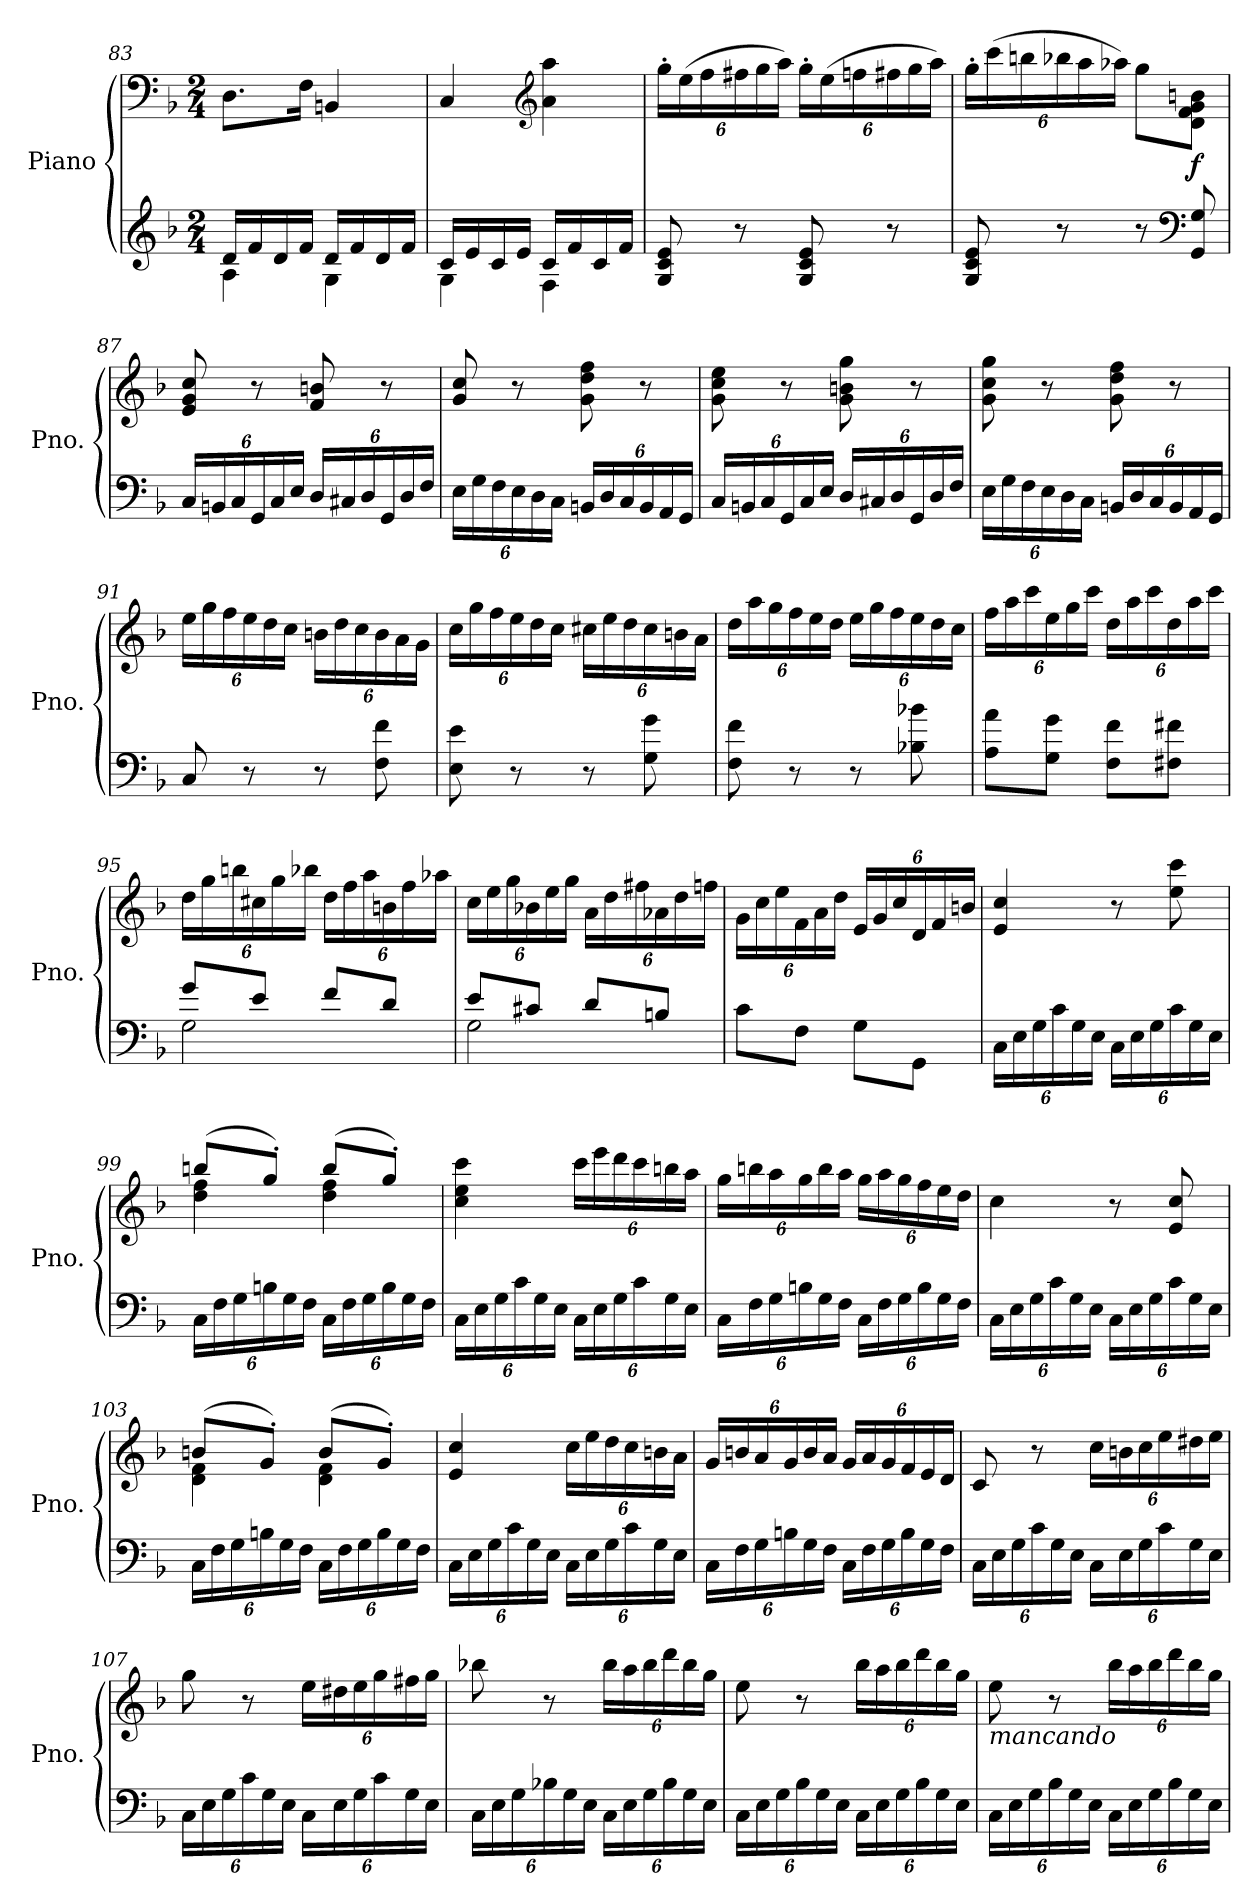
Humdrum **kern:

**kern	**kern	**dynam
*part1	*part1	*part1
*staff2	*staff1	*staff1/2
*I"Piano	*	*
*I'Pno.	*	*
*clefG2	*clefF4	*
*k[b-]	*k[b-]	*
*F:	*F:	*
*M2/4	*M2/4	*
=83	=83	=83
*^	*	*
16d/LL	4A\	8.D\L	.
16f/	.	.	.
16d/	.	.	.
16f/JJ	.	16F\Jk	.
16d/LL	4G\	4BBn/	.
16f/	.	.	.
16d/	.	.	.
16f/JJ	.	.	.
=84	=84	=84	=84
16c/LL	4G\	4C/	.
16e/	.	.	.
16c/	.	.	.
16e/JJ	.	.	.
*	*	*clefG2	*
16c/LL	4F\	4a\ 4aa\	.
16f/	.	.	.
16c/	.	.	.
16f/JJ	.	.	.
*v	*v	*	*
!!LO:LB:g=z
=85	=85	=85
*	*Xbrackettup	*
8G/ 8c/ 8e/	24gg'\LL	.
.	(24ee\	.
.	24ff\	.
8r	24ff#X\	.
.	24gg\	.
.	24aa\JJ)	.
8G/ 8c/ 8e/	24gg'\LL	.
.	(24ee\	.
.	24ffn\	.
8r	24ff#X\	.
.	24gg\	.
.	24aa\JJ)	.
=86	=86	=86
8G/ 8c/ 8e/	24gg'\LL	.
.	(24ccc\	.
.	24bbn\	.
8r	24bb-X\	.
.	24aa\	.
.	24aa-X\JJ)	.
8r	8gg\L	.
*clefF4	*	*
!	!	!LO:DY:b
8GG/ 8G/	8d\ 8f\ 8g\ 8bn\J	f
=87	=87	=87
*Xbrackettup	*	*
24C/LL	8e/ 8g/ 8cc/	.
24BBn/	.	.
24C/	.	.
24GG/	8r	.
24C/	.	.
24E/JJ	.	.
24D/LL	8f/ 8bn/	.
24C#X/	.	.
24D/	.	.
24GG/	8r	.
24D/	.	.
24F/JJ	.	.
!!LO:LB:g=z
=88	=88	=88
24E\LL	8g/ 8cc/	.
24G\	.	.
24F\	.	.
24E\	8r	.
24D\	.	.
24C\JJ	.	.
24BBn/LL	8g\ 8dd\ 8ff\	.
24D/	.	.
24C/	.	.
24BB/	8r	.
24AA/	.	.
24GG/JJ	.	.
!!LO:LB:g=z
=89	=89	=89
24C/LL	8g\ 8cc\ 8ee\	.
24BBn/	.	.
24C/	.	.
24GG/	8r	.
24C/	.	.
24E/JJ	.	.
24D/LL	8g\ 8bn\ 8gg\	.
24C#X/	.	.
24D/	.	.
24GG/	8r	.
24D/	.	.
24F/JJ	.	.
=90	=90	=90
24E\LL	8g\ 8cc\ 8gg\	.
24G\	.	.
24F\	.	.
24E\	8r	.
24D\	.	.
24C\JJ	.	.
24BBn/LL	8g\ 8dd\ 8ff\	.
24D/	.	.
24C/	.	.
24BB/	8r	.
24AA/	.	.
24GG/JJ	.	.
=91	=91	=91
8C/	24ee\LL	.
.	24gg\	.
.	24ff\	.
8r	24ee\	.
.	24dd\	.
.	24cc\JJ	.
8r	24bn\LL	.
.	24dd\	.
.	24cc\	.
8F\ 8f\	24b\	.
.	24a\	.
.	24g\JJ	.
!!LO:PB:g=z
=92	=92	=92
8E\ 8e\	24cc\LL	.
.	24gg\	.
.	24ff\	.
8r	24ee\	.
.	24dd\	.
.	24cc\JJ	.
8r	24cc#X\LL	.
.	24ee\	.
.	24dd\	.
8G\ 8g\	24cc#\	.
.	24bn\	.
.	24a\JJ	.
!!LO:LB:g=z
=93	=93	=93
8F\ 8f\	24dd\LL	.
.	24aa\	.
.	24gg\	.
8r	24ff\	.
.	24ee\	.
.	24dd\JJ	.
8r	24ee\LL	.
.	24gg\	.
.	24ff\	.
8B-X\ 8b-X\	24ee\	.
.	24dd\	.
.	24cc\JJ	.
=94	=94	=94
8A\ 8a\L	24ff\LL	.
.	24aa\	.
.	24ccc\	.
8G\ 8g\J	24ee\	.
.	24gg\	.
.	24ccc\JJ	.
8F\ 8f\L	24dd\LL	.
.	24aa\	.
.	24ccc\	.
8F#X\ 8f#X\J	24dd\	.
.	24aa\	.
.	24ccc\JJ	.
=95	=95	=95
*^	*	*
8g/L	2G\	24dd\LL	.
.	.	24gg\	.
.	.	24bbn\	.
8e/J	.	24cc#X\	.
.	.	24gg\	.
.	.	24bb-X\JJ	.
8f/L	.	24dd\LL	.
.	.	24ff\	.
.	.	24aa\	.
8d/J	.	24bn\	.
.	.	24ff\	.
.	.	24aa-X\JJ	.
!!LO:LB:g=z
=96	=96	=96	=96
8e/L	2G\	24cc\LL	.
.	.	24ee\	.
.	.	24gg\	.
8c#X/J	.	24b-X\	.
.	.	24ee\	.
.	.	24gg\JJ	.
8d/L	.	24a\LL	.
.	.	24dd\	.
.	.	24ff#X\	.
8Bn/J	.	24a-X\	.
.	.	24dd\	.
.	.	24ffn\JJ	.
*v	*v	*	*
!!LO:LB:g=z
=97	=97	=97
8c\L	24g\LL	.
.	24cc\	.
.	24ee\	.
8F\J	24f\	.
.	24a\	.
.	24dd\JJ	.
8G\L	24e/LL	.
.	24g/	.
.	24cc/	.
8GG\J	24d/	.
.	24f/	.
.	24bn/JJ	.
=98	=98	=98
24C\LL	4e/ 4cc/	.
24E\	.	.
24G\	.	.
24c\	.	.
24G\	.	.
24E\JJ	.	.
24C\LL	8r	.
24E\	.	.
24G\	.	.
24c\	8ee\ 8ccc\	.
24G\	.	.
24E\JJ	.	.
=99	=99	=99
*	*^	*
24C\LL	(8bbn/L	4dd\ 4ff\	.
24F\	.	.	.
24G\	.	.	.
24Bn\	8gg'/J)	.	.
24G\	.	.	.
24F\JJ	.	.	.
24C\LL	(8bb/L	4dd\ 4ff\	.
24F\	.	.	.
24G\	.	.	.
24B\	8gg'/J)	.	.
24G\	.	.	.
24F\JJ	.	.	.
*	*v	*v	*
!!LO:LB:g=z
=100	=100	=100
24C\LL	4cc\ 4ee\ 4ccc\	.
24E\	.	.
24G\	.	.
24c\	.	.
24G\	.	.
24E\JJ	.	.
24C\LL	24ccc\LL	.
24E\	24eee\	.
24G\	24ddd\	.
24c\	24ccc\	.
24G\	24bbn\	.
24E\JJ	24aa\JJ	.
!!LO:LB:g=z
=101	=101	=101
24C\LL	24gg\LL	.
24F\	24bbn\	.
24G\	24aa\	.
24Bn\	24gg\	.
24G\	24bb\	.
24F\JJ	24aa\JJ	.
24C\LL	24gg\LL	.
24F\	24aa\	.
24G\	24gg\	.
24B\	24ff\	.
24G\	24ee\	.
24F\JJ	24dd\JJ	.
=102	=102	=102
24C\LL	4cc\	.
24E\	.	.
24G\	.	.
24c\	.	.
24G\	.	.
24E\JJ	.	.
24C\LL	8r	.
24E\	.	.
24G\	.	.
24c\	8e/ 8cc/	.
24G\	.	.
24E\JJ	.	.
=103	=103	=103
*	*^	*
24C\LL	(8bn/L	4d\ 4f\	.
24F\	.	.	.
24G\	.	.	.
24Bn\	8g'/J)	.	.
24G\	.	.	.
24F\JJ	.	.	.
24C\LL	(8b/L	4d\ 4f\	.
24F\	.	.	.
24G\	.	.	.
24B\	8g'/J)	.	.
24G\	.	.	.
24F\JJ	.	.	.
*	*v	*v	*
!!LO:PB:g=z
=104	=104	=104
24C\LL	4e/ 4cc/	.
24E\	.	.
24G\	.	.
24c\	.	.
24G\	.	.
24E\JJ	.	.
24C\LL	24cc\LL	.
24E\	24ee\	.
24G\	24dd\	.
24c\	24cc\	.
24G\	24bn\	.
24E\JJ	24a\JJ	.
!!LO:LB:g=z
=105	=105	=105
24C\LL	24g/LL	.
24F\	24bn/	.
24G\	24a/	.
24Bn\	24g/	.
24G\	24b/	.
24F\JJ	24a/JJ	.
24C\LL	24g/LL	.
24F\	24a/	.
24G\	24g/	.
24B\	24f/	.
24G\	24e/	.
24F\JJ	24d/JJ	.
=106	=106	=106
24C\LL	8c/	.
24E\	.	.
24G\	.	.
24c\	8r	.
24G\	.	.
24E\JJ	.	.
24C\LL	24cc\LL	.
24E\	24bn\	.
24G\	24cc\	.
24c\	24ee\	.
24G\	24dd#X\	.
24E\JJ	24ee\JJ	.
=107	=107	=107
24C\LL	8gg\	.
24E\	.	.
24G\	.	.
24c\	8r	.
24G\	.	.
24E\JJ	.	.
24C\LL	24ee\LL	.
24E\	24dd#X\	.
24G\	24ee\	.
24c\	24gg\	.
24G\	24ff#X\	.
24E\JJ	24gg\JJ	.
!!LO:LB:g=z
=108	=108	=108
24C\LL	8bb-X\	.
24E\	.	.
24G\	.	.
24B-X\	8r	.
24G\	.	.
24E\JJ	.	.
24C\LL	24bb-\LL	.
24E\	24aa\	.
24G\	24bb-\	.
24B-\	24ddd\	.
24G\	24bb-\	.
24E\JJ	24gg\JJ	.
!!LO:LB:g=z
=109	=109	=109
24C\LL	8ee\	.
24E\	.	.
24G\	.	.
24B-\	8r	.
24G\	.	.
24E\JJ	.	.
24C\LL	24bb-\LL	.
24E\	24aa\	.
24G\	24bb-\	.
24B-\	24ddd\	.
24G\	24bb-\	.
24E\JJ	24gg\JJ	.
=110	=110	=110
!	!LO:TX:b:i:t=mancando	!
24C\LL	8ee\	.
24E\	.	.
24G\	.	.
24B-\	8r	.
24G\	.	.
24E\JJ	.	.
24C\LL	24bb-\LL	.
24E\	24aa\	.
24G\	24bb-\	.
24B-\	24ddd\	.
24G\	24bb-\	.
24E\JJ	24gg\JJ	.
=	=	=
*-	*-	*-
